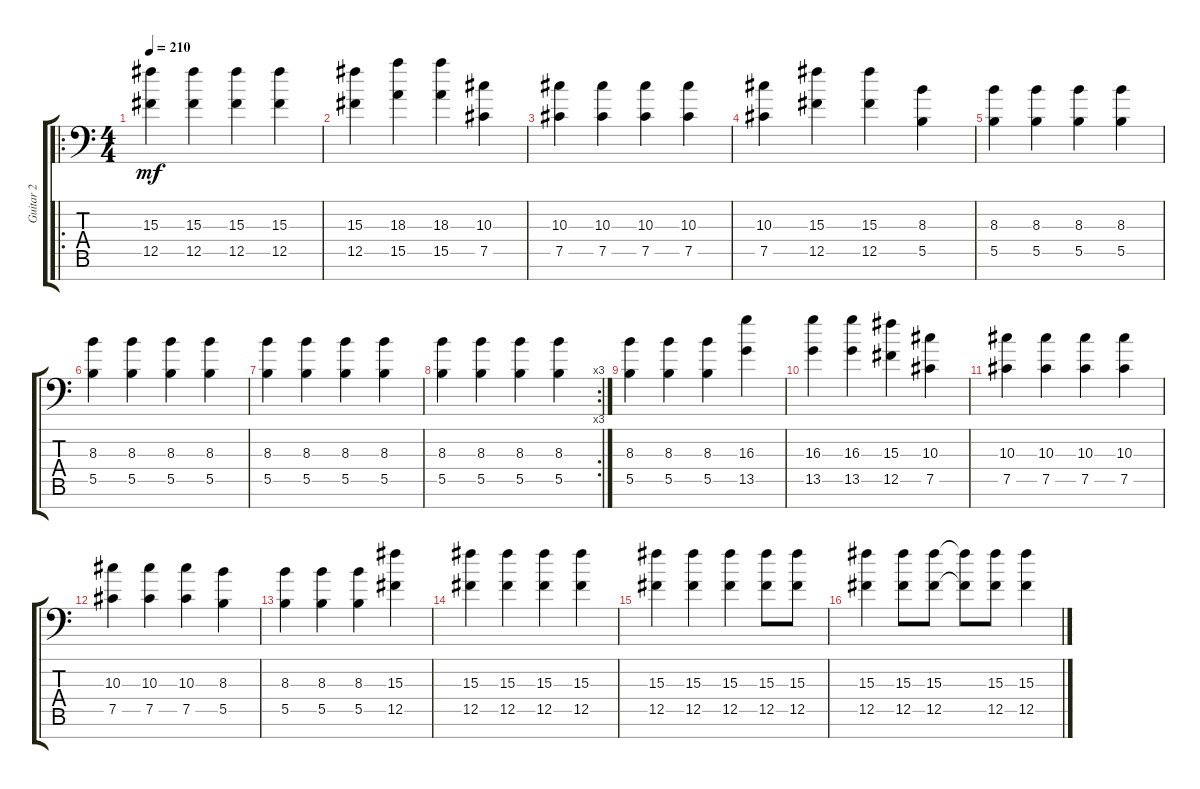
\track ("Guitar 2" "Guitar 2") {instrument overdrivenguitar}
\staff {score tabs}
\tuning (Db4 Ab3 Eb3 B2 Gb2 Db2 E1) {hide}
\ro
\ts (4 4)
\tempo 210
\clef f4
\ks c
(15.3 12.5).4{dy mf} (15.3 12.5).4 (15.3 12.5).4 (15.3 12.5).4 |
(15.3 12.5).4 (18.3 15.5).4 (18.3 15.5).4 (10.3 7.5).4 |
(10.3 7.5).4 (10.3 7.5).4 (10.3 7.5).4 (10.3 7.5).4 |
(10.3 7.5).4 (15.3 12.5).4 (15.3 12.5).4 (8.3 5.5).4 |
(8.3 5.5).4 (8.3 5.5).4 (8.3 5.5).4 (8.3 5.5).4 |
(8.3 5.5).4 (8.3 5.5).4 (8.3 5.5).4 (8.3 5.5).4 |
(8.3 5.5).4 (8.3 5.5).4 (8.3 5.5).4 (8.3 5.5).4 |
\rc 3
(8.3 5.5).4 (8.3 5.5).4 (8.3 5.5).4 (8.3 5.5).4 |
(8.3 5.5).4 (8.3 5.5).4 (8.3 5.5).4 (16.3 13.5).4 |
(16.3 13.5).4 (16.3 13.5).4 (15.3 12.5).4 (10.3 7.5).4 |
(10.3 7.5).4 (10.3 7.5).4 (10.3 7.5).4 (10.3 7.5).4 |
(10.3 7.5).4 (10.3 7.5).4 (10.3 7.5).4 (8.3 5.5).4 |
(8.3 5.5).4 (8.3 5.5).4 (8.3 5.5).4 (15.3 12.5).4 |
(15.3 12.5).4 (15.3 12.5).4 (15.3 12.5).4 (15.3 12.5).4 |
(15.3 12.5).4 (15.3 12.5).4 (15.3 12.5).4 (15.3 12.5).8 (15.3 12.5).8 |
(15.3 12.5).4 (15.3 12.5).8 (15.3 12.5).8 (15.3{t} 12.5{t}).8 (15.3 12.5).8 (15.3 12.5).4
